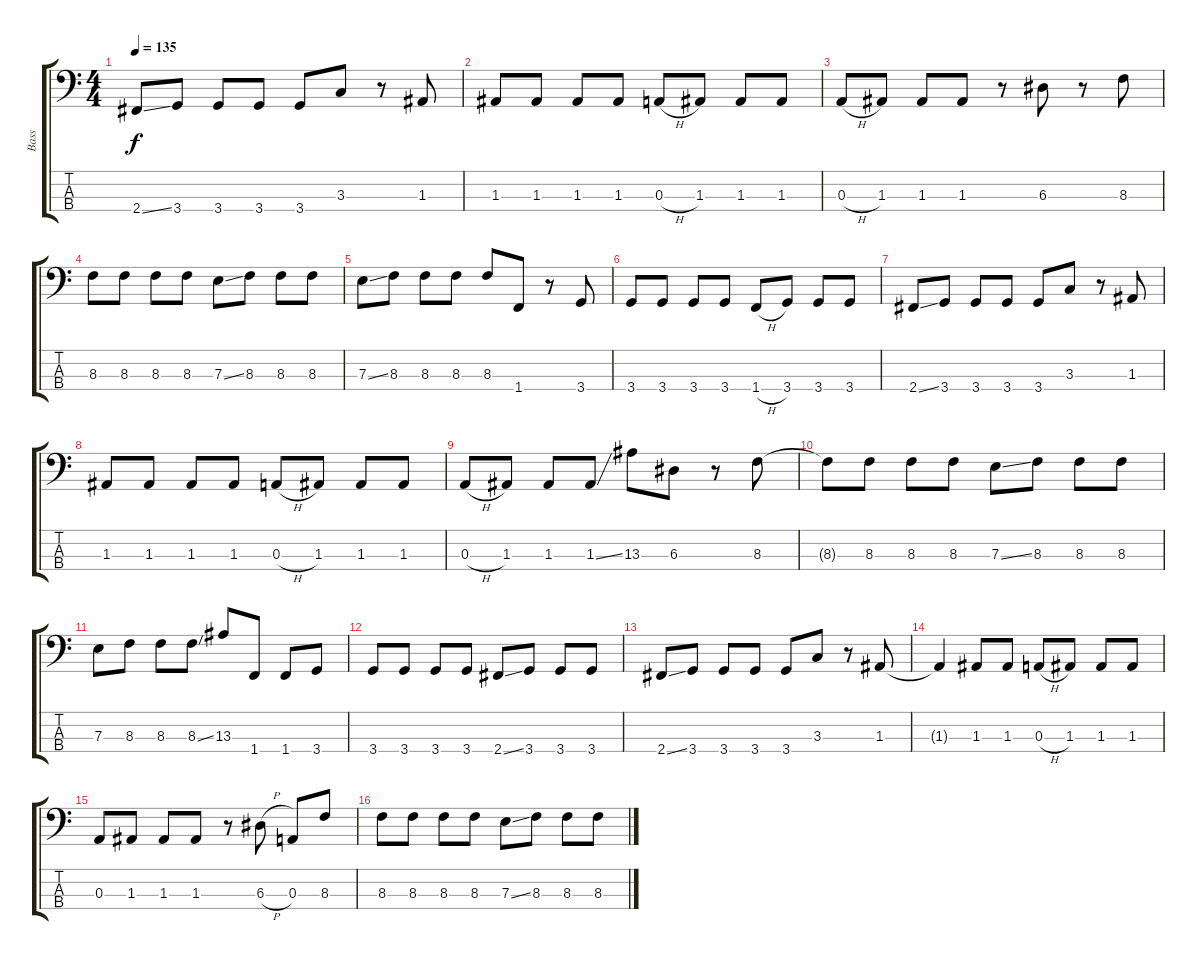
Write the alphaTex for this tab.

\track ("Bass" "Bass") {instrument acousticbass}
\staff {score tabs}
\tuning (G2 D2 A1 E1) {hide}
\ts (4 4)
\tempo 135
\clef f4
\ks c
2.4{ss}.8{dy f} 3.4.8 3.4.8 3.4.8 3.4.8 3.3.8 r.8 1.3.8 |
1.3.8 1.3.8 1.3.8 1.3.8 0.3{h}.8 1.3.8 1.3.8 1.3.8 |
0.3{h}.8 1.3.8 1.3.8 1.3.8 r.8 6.3.8 r.8 8.3.8 |
8.3.8 8.3.8 8.3.8 8.3.8 7.3{ss}.8 8.3.8 8.3.8 8.3.8 |
7.3{ss}.8 8.3.8 8.3.8 8.3.8 8.3.8 1.4.8 r.8 3.4.8 |
3.4.8 3.4.8 3.4.8 3.4.8 1.4{h}.8 3.4.8 3.4.8 3.4.8 |
2.4{ss}.8 3.4.8 3.4.8 3.4.8 3.4.8 3.3.8 r.8 1.3.8 |
1.3.8 1.3.8 1.3.8 1.3.8 0.3{h}.8 1.3.8 1.3.8 1.3.8 |
0.3{h}.8 1.3.8 1.3.8 1.3{ss}.8 13.3.8 6.3.8 r.8 8.3.8 |
8.3{t}.8 8.3.8 8.3.8 8.3.8 7.3{ss}.8 8.3.8 8.3.8 8.3.8 |
7.3.8 8.3.8 8.3.8 8.3{ss}.8 13.3.8 1.4.8 1.4.8 3.4.8 |
3.4.8 3.4.8 3.4.8 3.4.8 2.4{ss}.8 3.4.8 3.4.8 3.4.8 |
2.4{ss}.8 3.4.8 3.4.8 3.4.8 3.4.8 3.3.8 r.8 1.3.8 |
1.3{t}.4 1.3.8 1.3.8 0.3{h}.8 1.3.8 1.3.8 1.3.8 |
0.3.8 1.3.8 1.3.8 1.3.8 r.8 6.3{h}.8 0.3.8 8.3.8 |
8.3.8 8.3.8 8.3.8 8.3.8 7.3{ss}.8 8.3.8 8.3.8 8.3.8
